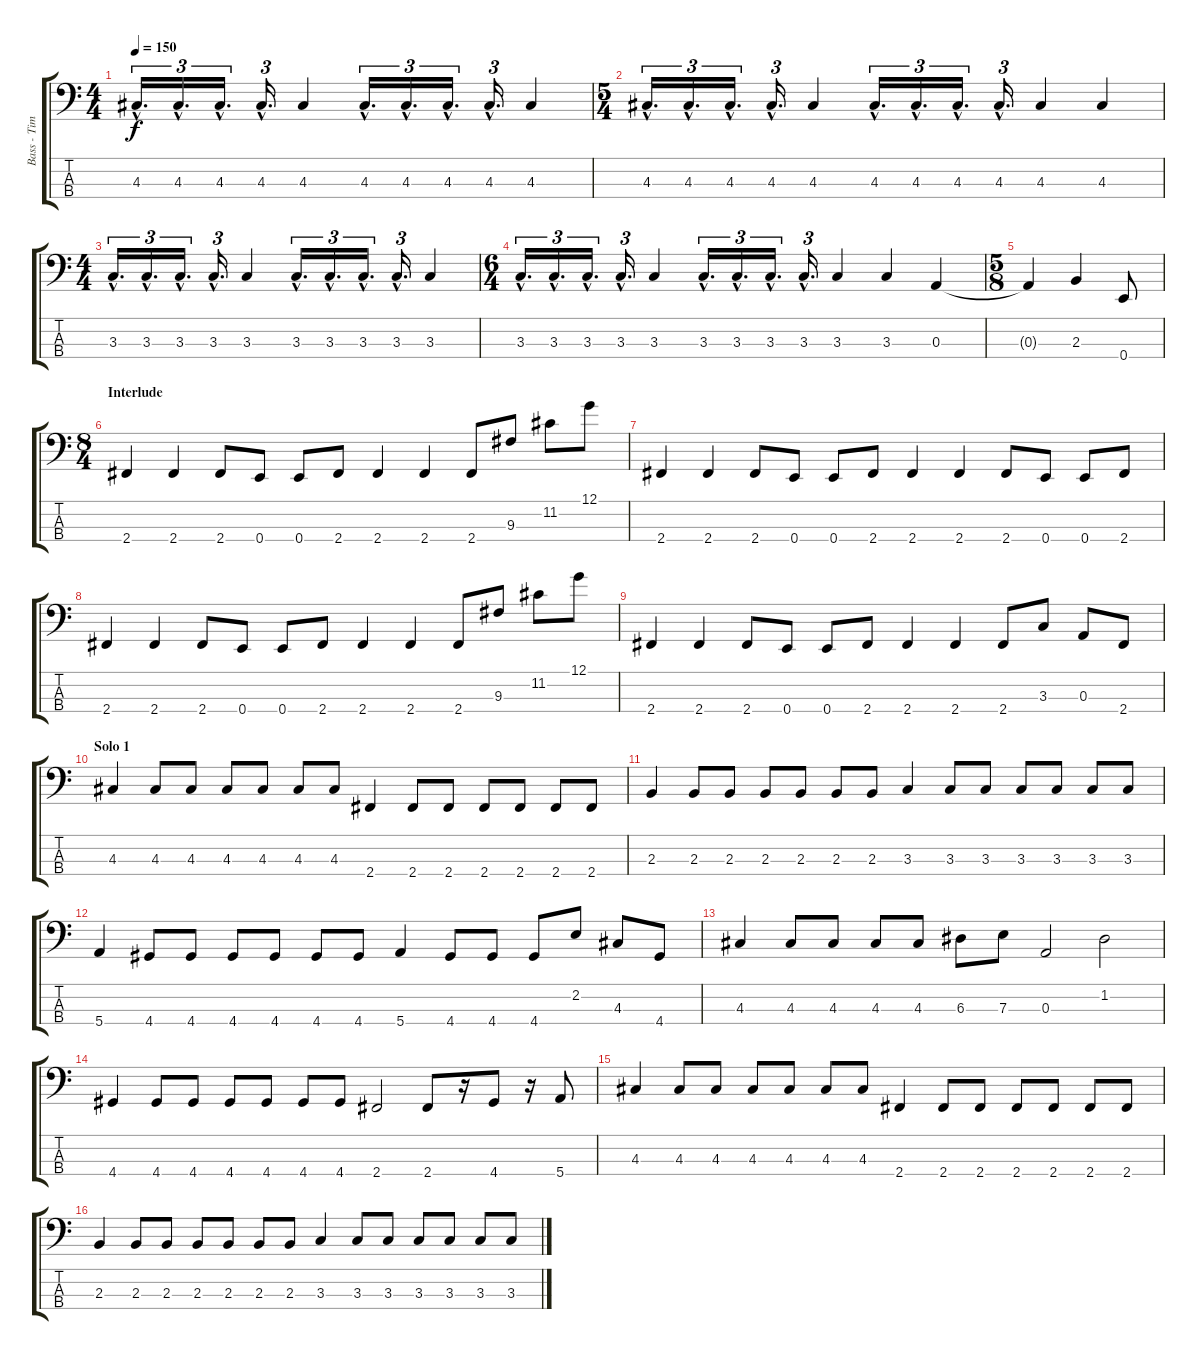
\track ("Bass - Timi Hansen" "Bass - Tim") {instrument slapbass2}
\staff {score tabs}
\tuning (G2 D2 A1 E1) {hide}
\ts (4 4)
\tempo 150
\clef f4
\ks c
4.3{hac}.16{d tu (3 2) dy f} 4.3{hac}.16{d tu (3 2)} 4.3{hac}.16{d tu (3 2)} 4.3{hac}.16{d tu (3 2)} 4.3.4 4.3{hac}.16{d tu (3 2)} 4.3{hac}.16{d tu (3 2)} 4.3{hac}.16{d tu (3 2)} 4.3{hac}.16{d tu (3 2)} 4.3.4 |
\ts (5 4)
4.3{hac}.16{d tu (3 2)} 4.3{hac}.16{d tu (3 2)} 4.3{hac}.16{d tu (3 2)} 4.3{hac}.16{d tu (3 2)} 4.3.4 4.3{hac}.16{d tu (3 2)} 4.3{hac}.16{d tu (3 2)} 4.3{hac}.16{d tu (3 2)} 4.3{hac}.16{d tu (3 2)} 4.3.4 4.3.4 |
\ts (4 4)
3.3{hac}.16{d tu (3 2)} 3.3{hac}.16{d tu (3 2)} 3.3{hac}.16{d tu (3 2)} 3.3{hac}.16{d tu (3 2)} 3.3.4 3.3{hac}.16{d tu (3 2)} 3.3{hac}.16{d tu (3 2)} 3.3{hac}.16{d tu (3 2)} 3.3{hac}.16{d tu (3 2)} 3.3.4 |
\ts (6 4)
3.3{hac}.16{d tu (3 2)} 3.3{hac}.16{d tu (3 2)} 3.3{hac}.16{d tu (3 2)} 3.3{hac}.16{d tu (3 2)} 3.3.4 3.3{hac}.16{d tu (3 2)} 3.3{hac}.16{d tu (3 2)} 3.3{hac}.16{d tu (3 2)} 3.3{hac}.16{d tu (3 2)} 3.3.4 3.3.4 0.3.4 |
\ts (5 8)
0.3{t}.4 2.3.4 0.4.8 |
\ts (8 4)
\section ("" "Interlude")
2.4.4 2.4.4 2.4.8 0.4.8 0.4.8 2.4.8 2.4.4 2.4.4 2.4.8 9.3.8 11.2.8 12.1.8 |
2.4.4 2.4.4 2.4.8 0.4.8 0.4.8 2.4.8 2.4.4 2.4.4 2.4.8 0.4.8 0.4.8 2.4.8 |
2.4.4 2.4.4 2.4.8 0.4.8 0.4.8 2.4.8 2.4.4 2.4.4 2.4.8 9.3.8 11.2.8 12.1.8 |
2.4.4 2.4.4 2.4.8 0.4.8 0.4.8 2.4.8 2.4.4 2.4.4 2.4.8 3.3.8 0.3.8 2.4.8 |
\section ("" "Solo 1")
4.3.4 4.3.8 4.3.8 4.3.8 4.3.8 4.3.8 4.3.8 2.4.4 2.4.8 2.4.8 2.4.8 2.4.8 2.4.8 2.4.8 |
2.3.4 2.3.8 2.3.8 2.3.8 2.3.8 2.3.8 2.3.8 3.3.4 3.3.8 3.3.8 3.3.8 3.3.8 3.3.8 3.3.8 |
5.4.4 4.4.8 4.4.8 4.4.8 4.4.8 4.4.8 4.4.8 5.4.4 4.4.8 4.4.8 4.4.8 2.2.8 4.3.8 4.4.8 |
4.3.4 4.3.8 4.3.8 4.3.8 4.3.8 6.3.8 7.3.8 0.3.2 1.2.2 |
4.4.4 4.4.8 4.4.8 4.4.8 4.4.8 4.4.8 4.4.8 2.4.2 2.4.8 r.16 4.4.8 r.16 5.4.8 |
4.3.4 4.3.8 4.3.8 4.3.8 4.3.8 4.3.8 4.3.8 2.4.4 2.4.8 2.4.8 2.4.8 2.4.8 2.4.8 2.4.8 |
2.3.4 2.3.8 2.3.8 2.3.8 2.3.8 2.3.8 2.3.8 3.3.4 3.3.8 3.3.8 3.3.8 3.3.8 3.3.8 3.3.8
